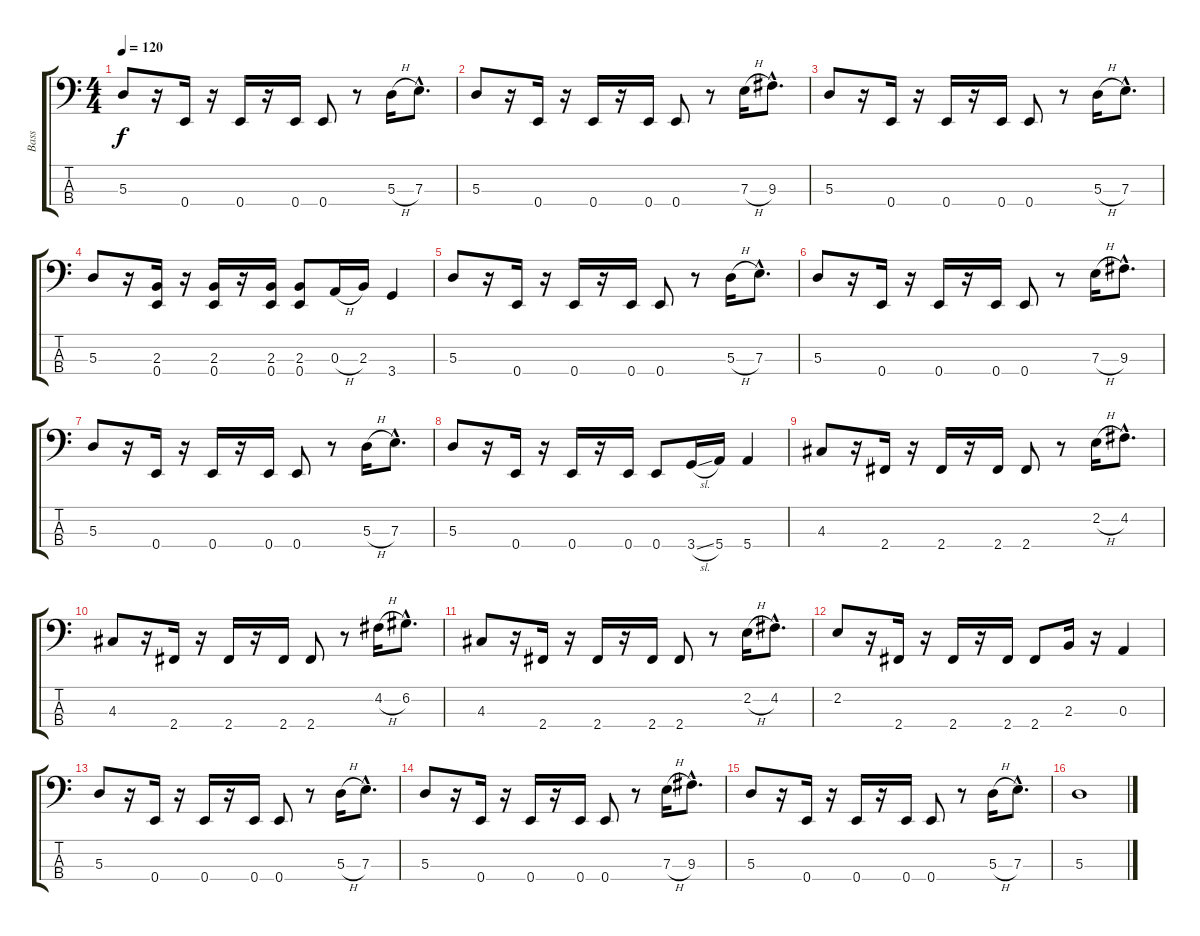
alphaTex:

\track ("Bass" "Bass") {instrument slapbass1}
\staff {score tabs}
\tuning (G2 D2 A1 E1) {hide}
\ts (4 4)
\tempo 120
\clef f4
\ks c
5.3.8{dy f instrument slapbass1} r.16 0.4.16 r.16 0.4.16 r.16 0.4.16 0.4.8 r.8 5.3{h}.16 7.3{hac}.8{d} |
5.3.8 r.16 0.4.16 r.16 0.4.16 r.16 0.4.16 0.4.8 r.8 7.3{h}.16 9.3{hac}.8{d} |
5.3.8 r.16 0.4.16 r.16 0.4.16 r.16 0.4.16 0.4.8 r.8 5.3{h}.16 7.3{hac}.8{d} |
5.3.8 r.16 (2.3 0.4).16 r.16 (2.3 0.4).16 r.16 (2.3 0.4).16 (2.3 0.4).8 0.3{h}.16 2.3.16 3.4.4 |
5.3.8 r.16 0.4.16 r.16 0.4.16 r.16 0.4.16 0.4.8 r.8 5.3{h}.16 7.3{hac}.8{d} |
5.3.8 r.16 0.4.16 r.16 0.4.16 r.16 0.4.16 0.4.8 r.8 7.3{h}.16 9.3{hac}.8{d} |
5.3.8 r.16 0.4.16 r.16 0.4.16 r.16 0.4.16 0.4.8 r.8 5.3{h}.16 7.3{hac}.8{d} |
5.3.8 r.16 0.4.16 r.16 0.4.16 r.16 0.4.16 0.4.8 3.4{sl}.16 5.4.16 5.4.4 |
4.3.8 r.16 2.4.16 r.16 2.4.16 r.16 2.4.16 2.4.8 r.8 2.2{h}.16 4.2{hac}.8{d} |
4.3.8 r.16 2.4.16 r.16 2.4.16 r.16 2.4.16 2.4.8 r.8 4.2{h}.16 6.2{hac}.8{d} |
4.3.8 r.16 2.4.16 r.16 2.4.16 r.16 2.4.16 2.4.8 r.8 2.2{h}.16 4.2{hac}.8{d} |
2.2.8 r.16 2.4.16 r.16 2.4.16 r.16 2.4.16 2.4.8 2.3.16 r.16 0.3.4 |
5.3.8 r.16 0.4.16 r.16 0.4.16 r.16 0.4.16 0.4.8 r.8 5.3{h}.16 7.3{hac}.8{d} |
5.3.8 r.16 0.4.16 r.16 0.4.16 r.16 0.4.16 0.4.8 r.8 7.3{h}.16 9.3{hac}.8{d} |
5.3.8 r.16 0.4.16 r.16 0.4.16 r.16 0.4.16 0.4.8 r.8 5.3{h}.16 7.3{hac}.8{d} |
5.3.1
